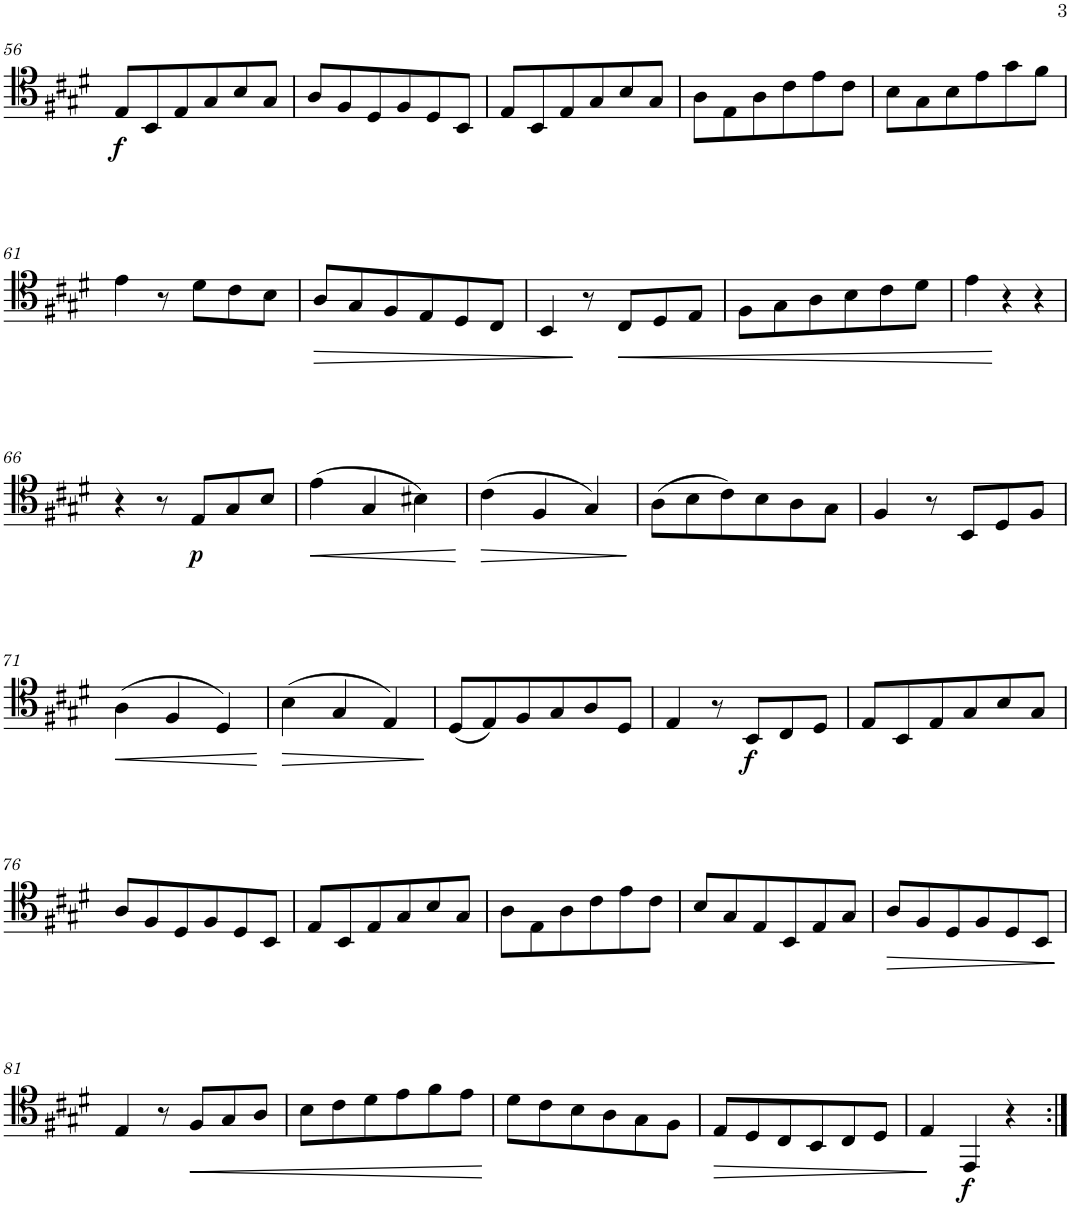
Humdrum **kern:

**kern	**dynam
*part1	*part1
*staff1	*staff1
*I"Trombone	*
*I'Tbn.	*
!!LO:PB:g=z
*clefC4	*
*k[f#c#g#d#]	*
*M3/4	*
=56	=56
!	!LO:DY:b
8E/L	f
8BB/	.
8E/	.
8G#/	.
8B/	.
8G#/J	.
=57	=57
8A/L	.
8F#/	.
8D#/	.
8F#/	.
8D#/	.
8BB/J	.
=58	=58
8E/L	.
8BB/	.
8E/	.
8G#/	.
8B/	.
8G#/J	.
=59	=59
8A\L	.
8E\	.
8A\	.
8c#\	.
8e\	.
8c#\J	.
=60	=60
8B\L	.
8G#\	.
8B\	.
8e\	.
8g#\	.
8f#\J	.
!!LO:LB:g=z
=61	=61
4e\	.
8r	.
8d#\L	.
8c#\	.
8B\J	.
=62	=62
!	!LO:HP:b
8A/L	>
8G#/	.
8F#/	.
8E/	.
8D#/	.
8C#/J	.
=63	=63
4BB/	.
8r	]
!	!LO:HP:b
8C#/L	<
8D#/	.
8E/J	.
=64	=64
8F#\L	.
8G#\	.
8A\	.
8B\	.
8c#\	.
8d#\J	.
=65	=65
4e\	.
4r	[
4r	.
!!LO:LB:g=z
=66	=66
4r	.
8r	.
!	!LO:DY:b
8E/L	p
8G#/	.
8B/J	.
=67	=67
!	!LO:HP:b
(4e\	<
4G#/	.
4B#X\)	.
.	[
=68	=68
!	!LO:HP:b
(4c#\	>
4F#/	.
4G#/)	.
.	]
=69	=69
(8A\L	.
8B\	.
8c#\)	.
8B\	.
8A\	.
8G#\J	.
=70	=70
4F#/	.
8r	.
8BB/L	.
8D#/	.
8F#/J	.
!!LO:LB:g=z
=71	=71
!	!LO:HP:b
(4A\	<
4F#/	.
4D#/)	.
.	[
=72	=72
!	!LO:HP:b
(4B\	>
4G#/	.
4E/)	.
.	]
=73	=73
(8D#/L	.
8E/)	.
8F#/	.
8G#/	.
8A/	.
8D#/J	.
=74	=74
4E/	.
8r	.
!	!LO:DY:b
8BB/L	f
8C#/	.
8D#/J	.
=75	=75
8E/L	.
8BB/	.
8E/	.
8G#/	.
8B/	.
8G#/J	.
!!LO:LB:g=z
=76	=76
8A/L	.
8F#/	.
8D#/	.
8F#/	.
8D#/	.
8BB/J	.
=77	=77
8E/L	.
8BB/	.
8E/	.
8G#/	.
8B/	.
8G#/J	.
=78	=78
8A\L	.
8E\	.
8A\	.
8c#\	.
8e\	.
8c#\J	.
=79	=79
8B/L	.
8G#/	.
8E/	.
8BB/	.
8E/	.
8G#/J	.
=80	=80
!	!LO:HP:b
8A/L	>
8F#/	.
8D#/	.
8F#/	.
8D#/	.
8BB/J	.
.	]
!!LO:LB:g=z
=81	=81
4E/	.
8r	.
!	!LO:HP:b
8F#/L	<
8G#/	.
8A/J	.
=82	=82
8B\L	.
8c#\	.
8d#\	.
8e\	.
8f#\	.
8e\J	.
.	[
=83	=83
8d#\L	.
8c#\	.
8B\	.
8A\	.
8G#\	.
8F#\J	.
=84	=84
!	!LO:HP:b
8E/L	>
8D#/	.
8C#/	.
8BB/	.
8C#/	.
8D#/J	.
.	]
=85	=85
4E/	.
!	!LO:DY:b
4EE/	f
4r	.
=:|!	=:|!
*-	*-
